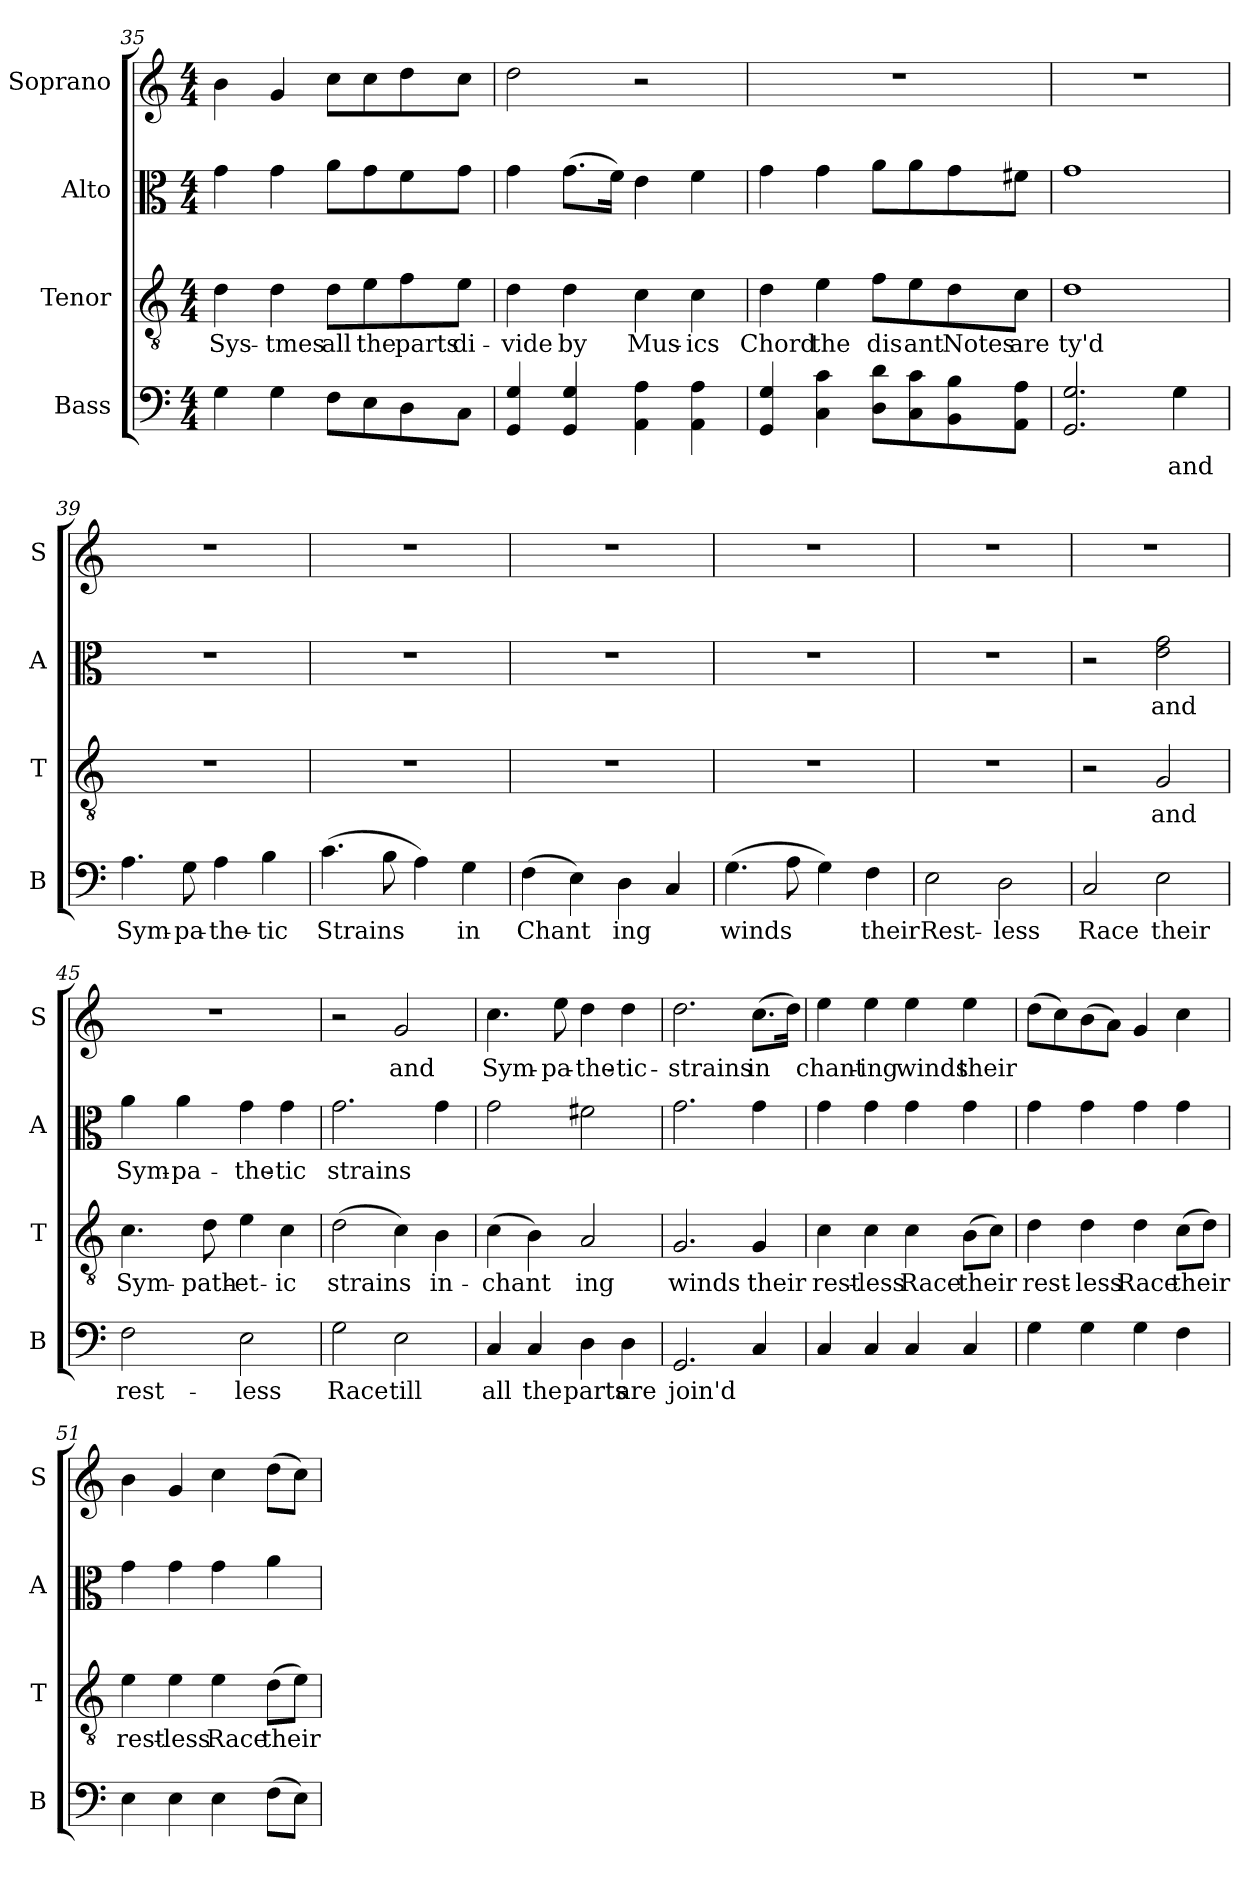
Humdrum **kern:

**kern	**text	**kern	**text	**kern	**text	**kern	**text
*part4	*part4	*part3	*part3	*part2	*part2	*part1	*part1
*staff4	*staff4	*staff3	*staff3	*staff2	*staff2	*staff1	*staff1
*I"Bass	*	*I"Tenor	*	*I"Alto	*	*I"Soprano	*
*I'B	*	*I'T	*	*I'A	*	*I'S	*
*clefF4	*	*clefGv2	*	*clefC3	*	*clefG2	*
*k[]	*	*k[]	*	*k[]	*	*k[]	*
*C:	*	*C:	*	*C:	*	*C:	*
*M4/4	*	*M4/4	*	*M4/4	*	*M4/4	*
=35	=35	=35	=35	=35	=35	=35	=35
4G\	.	4d\	Sys-	4g\	.	4b\	.
4G\	.	4d\	-tmes	4g\	.	4g/	.
8F\L	.	8d\L	all	8a\L	.	8cc\L	.
8E\	.	8e\	the	8g\	.	8cc\	.
8D\	.	8f\	parts	8f\	.	8dd\	.
8C\J	.	8e\J	di-	8g\J	.	8cc\J	.
=36	=36	=36	=36	=36	=36	=36	=36
4GG/ 4G/	.	4d\	-vide	4g\	.	2dd\	.
4GG/ 4G/	.	4d\	by	(8.g\L	.	.	.
.	.	.	.	16f\Jk)	.	.	.
4AA\ 4A\	.	4c\	Mus-	4e\	.	2r	.
4AA\ 4A\	.	4c\	-ics	4f\	.	.	.
!!LO:LB:g=z
=37	=37	=37	=37	=37	=37	=37	=37
4GG/ 4G/	.	4d\	Chord	4g\	.	1r	.
4C\ 4c\	.	4e\	the	4g\	.	.	.
8D\ 8d\L	.	8f\L	dis	8a\L	.	.	.
8C\ 8c\	.	8e\	ant	8a\	.	.	.
8BB\ 8B\	.	8d\	Notes	8g\	.	.	.
8AA\ 8A\J	.	8c\J	are	8f#X\J	.	.	.
=38	=38	=38	=38	=38	=38	=38	=38
2.GG/ 2.G/	.	1d	ty'd	1g	.	1r	.
4G\	and	.	.	.	.	.	.
=39	=39	=39	=39	=39	=39	=39	=39
4.A\	Sym-	1r	.	1r	.	1r	.
8G\	-pa-	.	.	.	.	.	.
4A\	-the-	.	.	.	.	.	.
4B\	-tic	.	.	.	.	.	.
=40	=40	=40	=40	=40	=40	=40	=40
(4.c\	Strains	1r	.	1r	.	1r	.
8B\	.	.	.	.	.	.	.
4A\)	.	.	.	.	.	.	.
4G\	in	.	.	.	.	.	.
=41	=41	=41	=41	=41	=41	=41	=41
(4F\	Chant	1r	.	1r	.	1r	.
4E\)	.	.	.	.	.	.	.
4D\	ing	.	.	.	.	.	.
4C/	.	.	.	.	.	.	.
!!LO:LB:g=z
=42	=42	=42	=42	=42	=42	=42	=42
(4.G\	winds	1r	.	1r	.	1r	.
8A\	.	.	.	.	.	.	.
4G\)	.	.	.	.	.	.	.
4F\	their	.	.	.	.	.	.
=43	=43	=43	=43	=43	=43	=43	=43
2E\	Rest-	1r	.	1r	.	1r	.
2D\	-less	.	.	.	.	.	.
=44	=44	=44	=44	=44	=44	=44	=44
2C/	Race	2r	.	2r	.	1r	.
2E\	their	2G/	and	2e\ 2g\	and	.	.
=45	=45	=45	=45	=45	=45	=45	=45
2F\	rest-	4.c\	Sym-	4a\	Sym-	1r	.
.	.	.	.	4a\	-pa-	.	.
.	.	8d\	-path-	.	.	.	.
2E\	-less	4e\	-et-	4g\	-the-	.	.
.	.	4c\	-ic	4g\	-tic	.	.
=46	=46	=46	=46	=46	=46	=46	=46
2G\	Race	(2d\	strains	2.g\	strains	2r	.
2E\	till	4c\)	.	.	.	2g/	and
.	.	4B\	in-	4g\	.	.	.
!!LO:PB:g=z
=47	=47	=47	=47	=47	=47	=47	=47
4C/	all	(4c\	-chant	2g\	.	4.cc\	Sym-
4C/	the	4B\)	.	.	.	.	.
.	.	.	.	.	.	8ee\	-pa-
4D\	parts	2A/	ing	2f#X\	.	4dd\	-the-
4D\	are	.	.	.	.	4dd\	-tic-
=48	=48	=48	=48	=48	=48	=48	=48
2.GG/	join'd	2.G/	winds	2.g\	.	2.dd\	-strains
4C/	.	4G/	their	4g\	.	(8.cc\L	in
.	.	.	.	.	.	16dd\Jk)	.
=49	=49	=49	=49	=49	=49	=49	=49
4C/	.	4c\	rest-	4g\	.	4ee\	chant-
4C/	.	4c\	-less	4g\	.	4ee\	-ing
4C/	.	4c\	Race	4g\	.	4ee\	winds
4C/	.	(8B\L	their	4g\	.	4ee\	their
.	.	8c\J)	.	.	.	.	.
=50	=50	=50	=50	=50	=50	=50	=50
4G\	.	4d\	rest-	4g\	.	(8dd\L	.
.	.	.	.	.	.	8cc\)	.
4G\	.	4d\	-less	4g\	.	(8b\	.
.	.	.	.	.	.	8a\J)	.
4G\	.	4d\	Race	4g\	.	4g/	.
4F\	.	(8c\L	their	4g\	.	4cc\	.
.	.	8d\J)	.	.	.	.	.
!!LO:LB:g=z
=51	=51	=51	=51	=51	=51	=51	=51
4E\	.	4e\	rest-	4g\	.	4b\	.
4E\	.	4e\	-less	4g\	.	4g/	.
4E\	.	4e\	Race	4g\	.	4cc\	.
(8F\L	.	(8d\L	their	4a\	.	(8dd\L	.
8E\J)	.	8e\J)	.	.	.	8cc\J)	.
=	=	=	=	=	=	=	=
*-	*-	*-	*-	*-	*-	*-	*-
